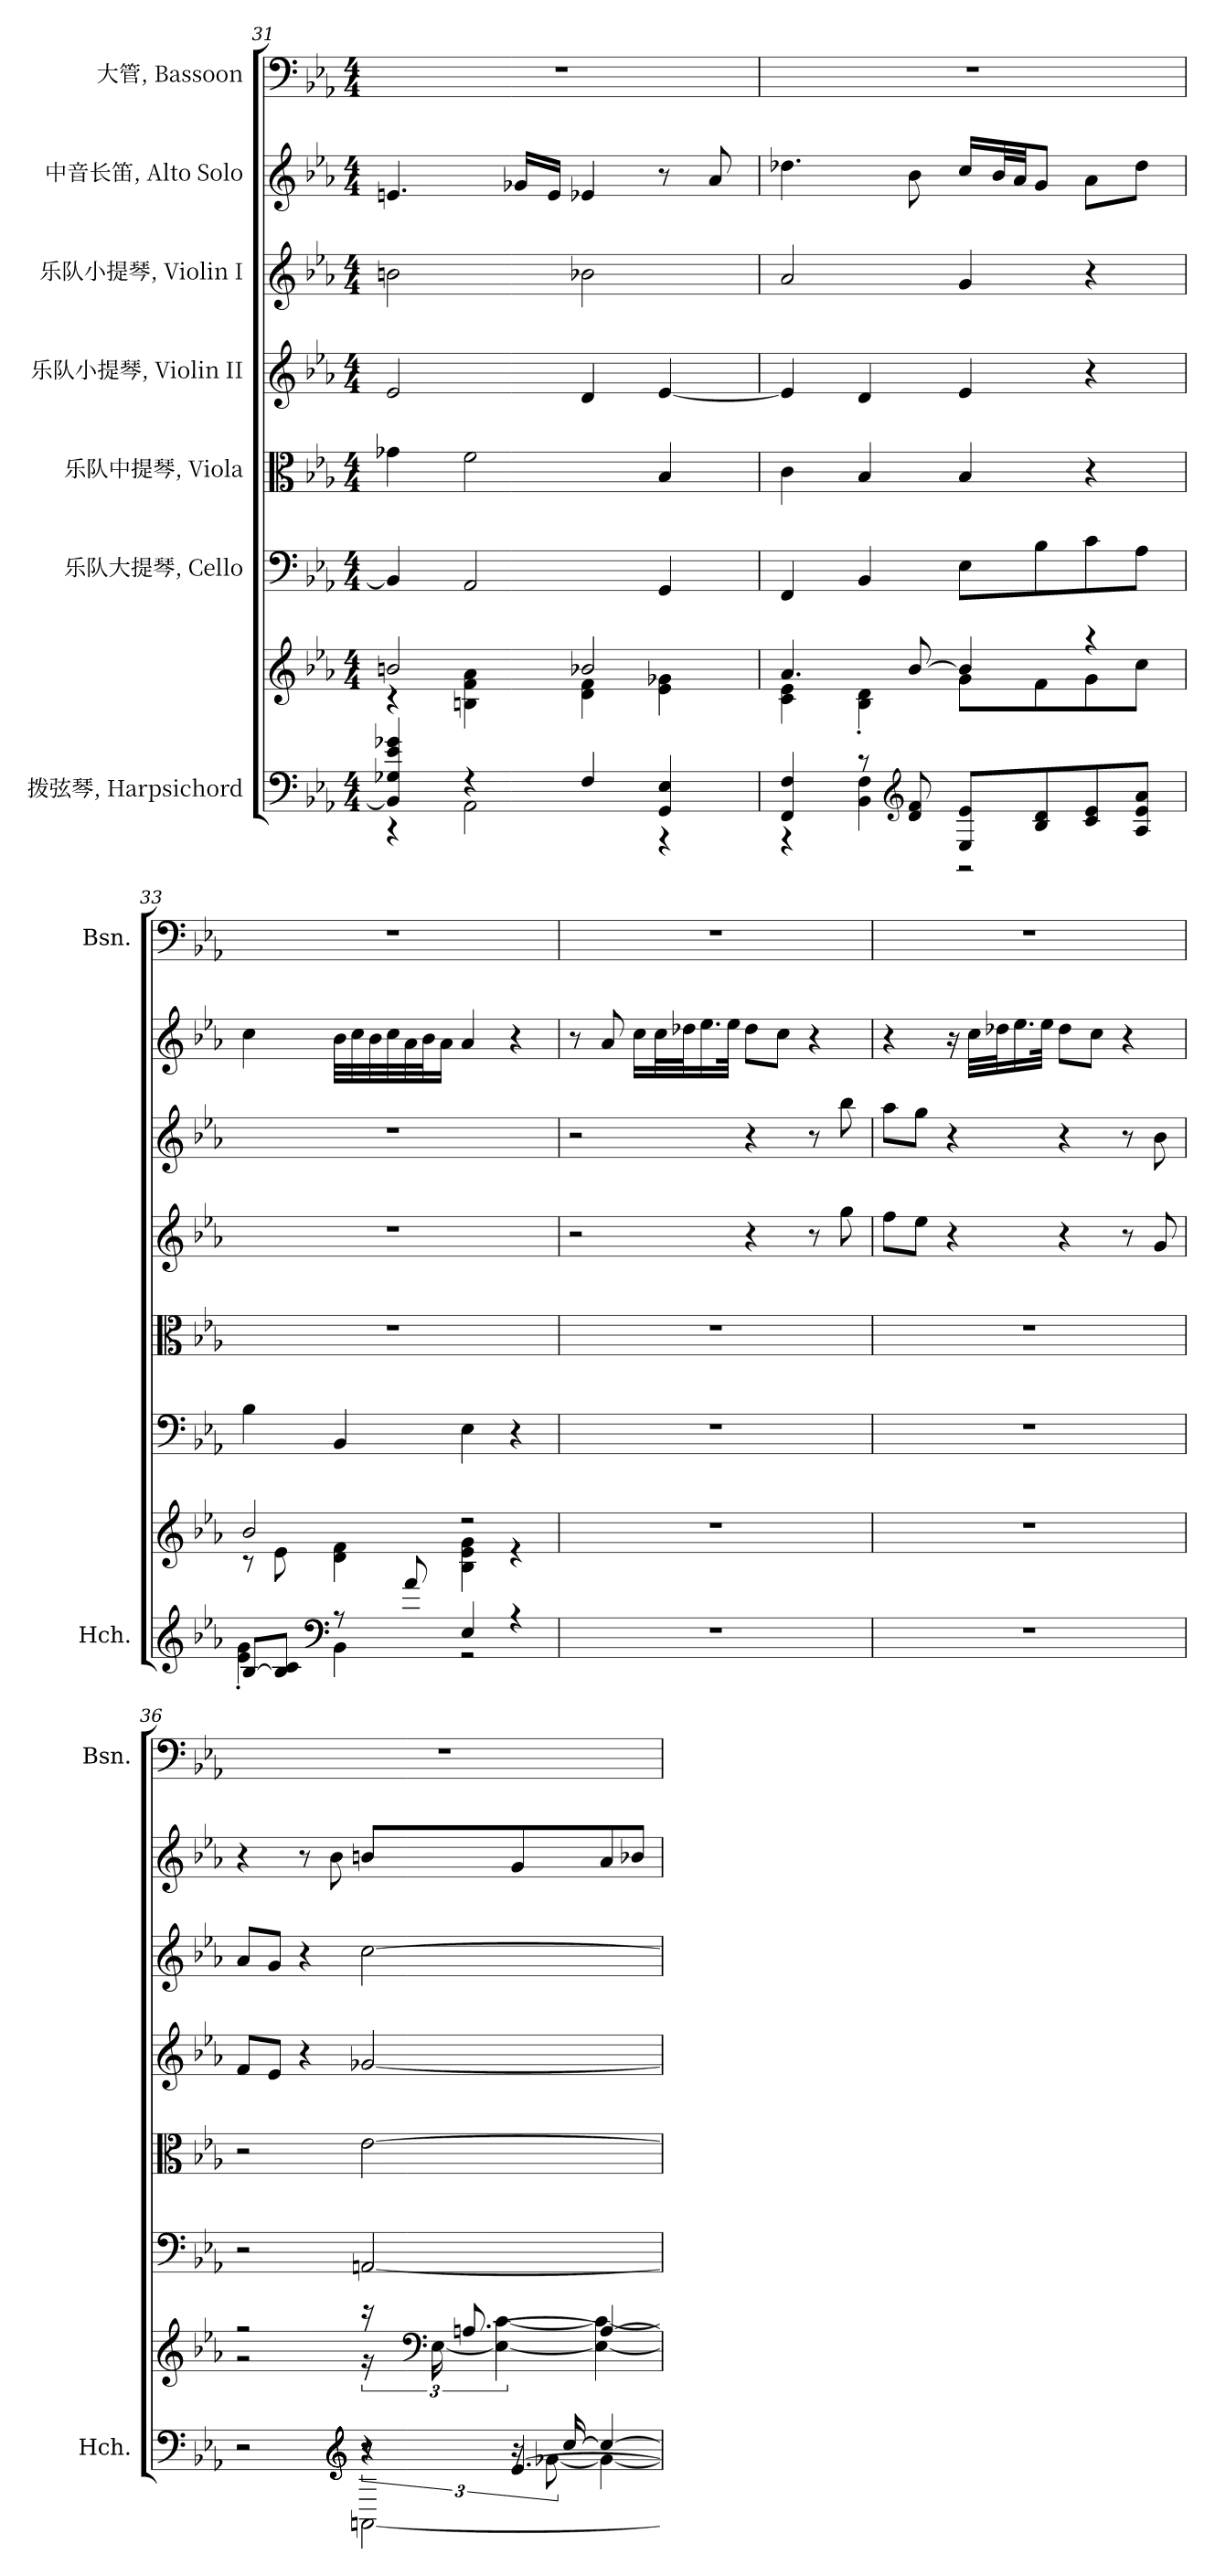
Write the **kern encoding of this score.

**kern	**kern	**kern	**kern	**kern	**kern	**kern	**kern
*part7	*part7	*part6	*part5	*part4	*part3	*part2	*part1
*staff8	*staff7	*staff6	*staff5	*staff4	*staff3	*staff2	*staff1
*I"拨弦琴, Harpsichord	*	*I"乐队大提琴, Cello	*I"乐队中提琴, Viola	*I"乐队小提琴, Violin II	*I"乐队小提琴, Violin I	*I"中音长笛, Alto Solo	*I"大管, Bassoon
*I'Hch.	*	*	*	*	*	*	*I'Bsn.
*clefF4	*clefG2	*clefF4	*clefC3	*clefG2	*clefG2	*clefG2	*clefF4
*	*	*	*	*	*	*ITrd3c5	*
*k[b-e-a-]	*k[b-e-a-]	*k[b-e-a-]	*k[b-e-a-]	*k[b-e-a-]	*k[b-e-a-]	*k[b-e-]	*k[b-e-a-]
*M4/4	*M4/4	*M4/4	*M4/4	*M4/4	*M4/4	*M4/4	*M4/4
=31	=31	=31	=31	=31	=31	=31	=31
*^	*^	*	*	*	*	*	*
4BB-/] 4G-X/ 4e-/ 4g-X/	4r	2bn/	4r	4BB-/]	4g-X\	2e-/	2bn\	4.Bn/	1r
4r	2AA-\	.	4Bn\ 4f\ 4a-\	2AA-/	2f\	.	.	.	.
.	.	.	.	.	.	.	.	16d-X/LL	.
.	.	.	.	.	.	.	.	16B/JJ	.
4F/	.	2b-X/	4d\ 4f\	.	.	4d/	2b-X\	4B-X/	.
4GG/ 4E-/	4r	.	4e-\ 4g-X\	4GG/	4B-/	[4e-/	.	8r	.
.	.	.	.	.	.	.	.	8e-/	.
!!LO:PB:g=z
=32	=32	=32	=32	=32	=32	=32	=32	=32	=32
4FF/ 4F/	4r	4.a-/	4c\ 4e-\	4FF/	4c\	4e-/]	2a-/	4.a-X\	1r
8r	4BB-\ 4F\	.	4B-\' 4d\'	4BB-/	4B-/	4d/	.	.	.
*clefG2	*	*	*	*	*	*	*	*	*
8d/ 8f/	.	[8b-/	.	.	.	.	.	8f\	.
8E-/ 8e-/L	2r	4b-/]	8g\L	8E-\L	4B-/	4e-/	4g/	16g/LL	.
.	.	.	.	.	.	.	.	32f/L	.
.	.	.	.	.	.	.	.	32e-/JJ	.
8B-/ 8d/	.	.	8f\	8B-\	.	.	.	8d/J	.
8c/ 8e-/	.	4r	8g\	8c\	4r	4r	4r	8e-\L	.
8A-/ 8e-/ 8a-/J	.	.	8cc\J	8A-\J	.	.	.	8a-\J	.
=33	=33	=33	=33	=33	=33	=33	=33	=33	=33
[8B-/L	4e-\' 4g\'	2b-/	8r	4B-\	1r	1r	1r	4g\	1r
8B-/] 8c/J	.	.	8e-\	.	.	.	.	.	.
*clefF4	*	*	*	*	*	*	*	*	*
8r	4BB-\	.	4d\ 4f\	4BB-/	.	.	.	32f\LLL	.
.	.	.	.	.	.	.	.	32g\	.
.	.	.	.	.	.	.	.	32f\	.
.	.	.	.	.	.	.	.	32g\	.
8a-/	.	.	.	.	.	.	.	32e-\	.
.	.	.	.	.	.	.	.	32f\J	.
.	.	.	.	.	.	.	.	16e-\JJ	.
4E-/	2r	2r	4B-\ 4e-\ 4g\	4E-\	.	.	.	4e-/	.
4r	.	.	4r	4r	.	.	.	4r	.
*v	*v	*	*	*	*	*	*	*	*
*	*v	*v	*	*	*	*	*	*
=34	=34	=34	=34	=34	=34	=34	=34
1r	1r	1r	1r	2r	2r	8r	1r
.	.	.	.	.	.	8e-/	.
.	.	.	.	.	.	16g\LL	.
.	.	.	.	.	.	32g\L	.
.	.	.	.	.	.	32a-X\J	.
.	.	.	.	.	.	16.b-\	.
.	.	.	.	.	.	32b-\JJk	.
.	.	.	.	4r	4r	8a-\L	.
.	.	.	.	.	.	8g\J	.
.	.	.	.	8r	8r	4r	.
.	.	.	.	8gg\	8bb-\	.	.
!!LO:PB:g=z
=35	=35	=35	=35	=35	=35	=35	=35
1r	1r	1r	1r	8ff\L	8aa-\L	4r	1r
.	.	.	.	8ee-\J	8gg\J	.	.
.	.	.	.	4r	4r	16r	.
.	.	.	.	.	.	32g\LLL	.
.	.	.	.	.	.	32a-X\J	.
.	.	.	.	.	.	16.b-\	.
.	.	.	.	.	.	32b-\JJk	.
.	.	.	.	4r	4r	8a-\L	.
.	.	.	.	.	.	8g\J	.
.	.	.	.	8r	8r	4r	.
.	.	.	.	8g/	8b-\	.	.
=36	=36	=36	=36	=36	=36	=36	=36
*^	*^	*	*	*	*	*	*
*	*^	*	*	*	*	*	*	*	*
*	*	*^	*	*	*	*	*	*	*	*
2r	2r	2r	2r	2r	2r	2r	2r	8f/L	8a-/L	4r	1r
.	.	.	.	.	.	.	.	8e-/J	8g/J	.	.
.	.	.	.	.	.	.	.	4r	4r	8r	.
.	.	.	.	.	.	.	.	.	.	8f\	.
*clefG2	*	*	*	*	*	*	*	*	*	*	*
8r	6r	8r	[2AAn\	16r	24r	[2AAn/	[2e-\	[2g-X/	[2cc\	8f#X/L	.
*	*	*	*	*clefF4	*	*	*	*	*	*	*
.	.	.	.	.	[24E-\	.	.	.	.	.	.
.	.	.	.	[8.An/	.	.	.	.	.	.	.
.	.	.	.	.	6E-\_ [6c\	.	.	.	.	.	.
16r	.	[4.e-/	.	.	.	.	.	.	.	8d/	.
.	[12g-X\	.	.	.	.	.	.	.	.	.	.
[16cc/	.	.	.	.	.	.	.	.	.	.	.
4cc/_	4g-\_	.	.	4A/_	4E-\_ 4c\_	.	.	.	.	8e-/	.
.	.	.	.	.	.	.	.	.	.	8fn/J	.
*v	*v	*v	*v	*	*	*	*	*	*	*	*
*	*v	*v	*	*	*	*	*	*
=	=	=	=	=	=	=	=
*-	*-	*-	*-	*-	*-	*-	*-
